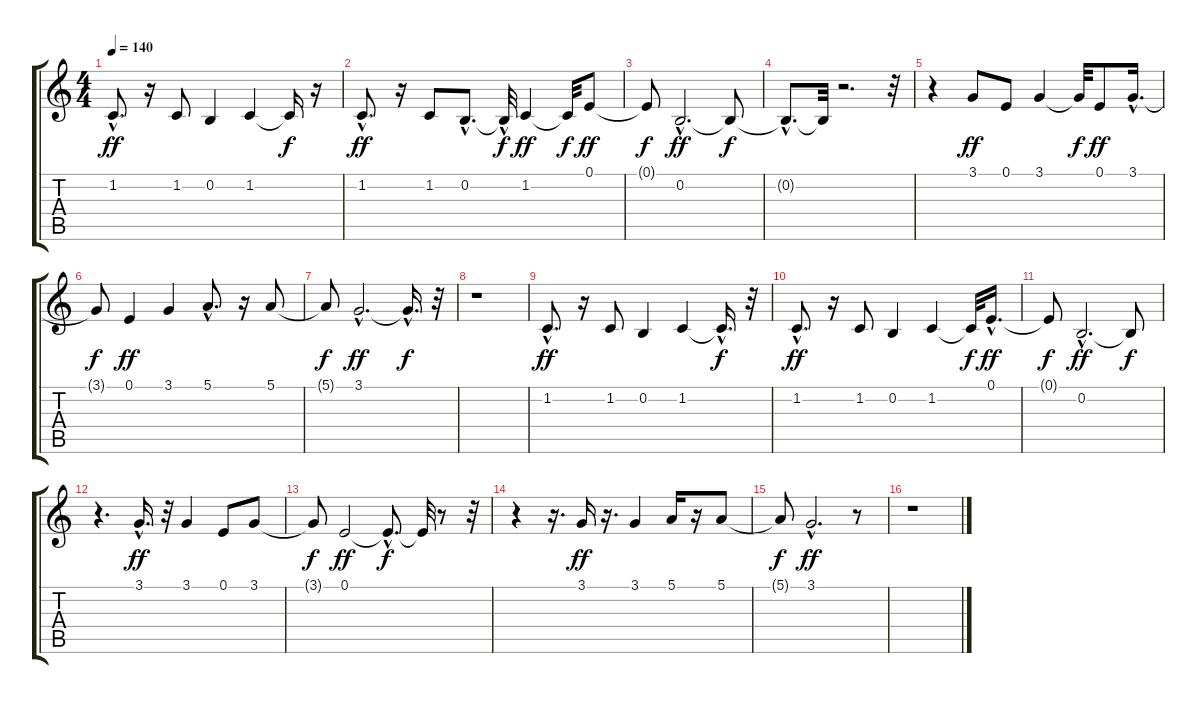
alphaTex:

\track "" {instrument lead1square}
\staff {score tabs}
\tuning (E4 B3 G3 D3 A2 E2) {hide}
\ts (4 4)
\tempo 140
\clef g2
\ks c
1.2{hac}.8{d dy ff} r.16 1.2.8 0.2.4 1.2.4 1.2{t}.16{dy f} r.16 |
1.2{hac}.8{d dy ff} r.16 1.2.8 0.2{hac}.8{d} 0.2{hac t}.32{dy f} 1.2.4{dy ff} 1.2{t}.32{dy f} 0.1.8{dy ff} |
0.1{t}.8{dy f} 0.2{hac}.2{d dy ff} 0.2{t}.8{dy f} |
0.2{hac t}.8{d} 0.2{t}.32 r.2{d} r.32 |
r.4 3.1.8{dy ff} 0.1.8 3.1.4 3.1{t}.32{dy f} 0.1.8{dy ff} 3.1{hac}.16{d} |
3.1{t}.8{dy f} 0.1.4{dy ff} 3.1.4 5.1{hac}.8{d} r.16 5.1.8 |
5.1{t}.8{dy f} 3.1{hac}.2{d dy ff} 3.1{hac t}.16{d dy f} r.32 |
r.1 |
1.2{hac}.8{d dy ff} r.16 1.2.8 0.2.4 1.2.4 1.2{hac t}.16{d dy f} r.32 |
1.2{hac}.8{d dy ff} r.16 1.2.8 0.2.4 1.2.4 1.2{t}.32{dy f} 0.1{hac}.16{d dy ff} |
0.1{t}.8{dy f} 0.2{hac}.2{d dy ff} 0.2{t}.8{dy f} |
r.4{d} 3.1{hac}.16{d dy ff} r.32 3.1.4 0.1.8 3.1.8 |
3.1{t}.8{dy f} 0.1.2{dy ff} 0.1{hac t}.8{d dy f} 0.1{t}.32 r.8 r.32 |
r.4 r.16{d} 3.1.16{dy ff} r.16{d} 3.1.4 5.1.16 r.16 5.1.8 |
5.1{t}.8{dy f} 3.1{hac}.2{d dy ff} r.8 |
r.1
